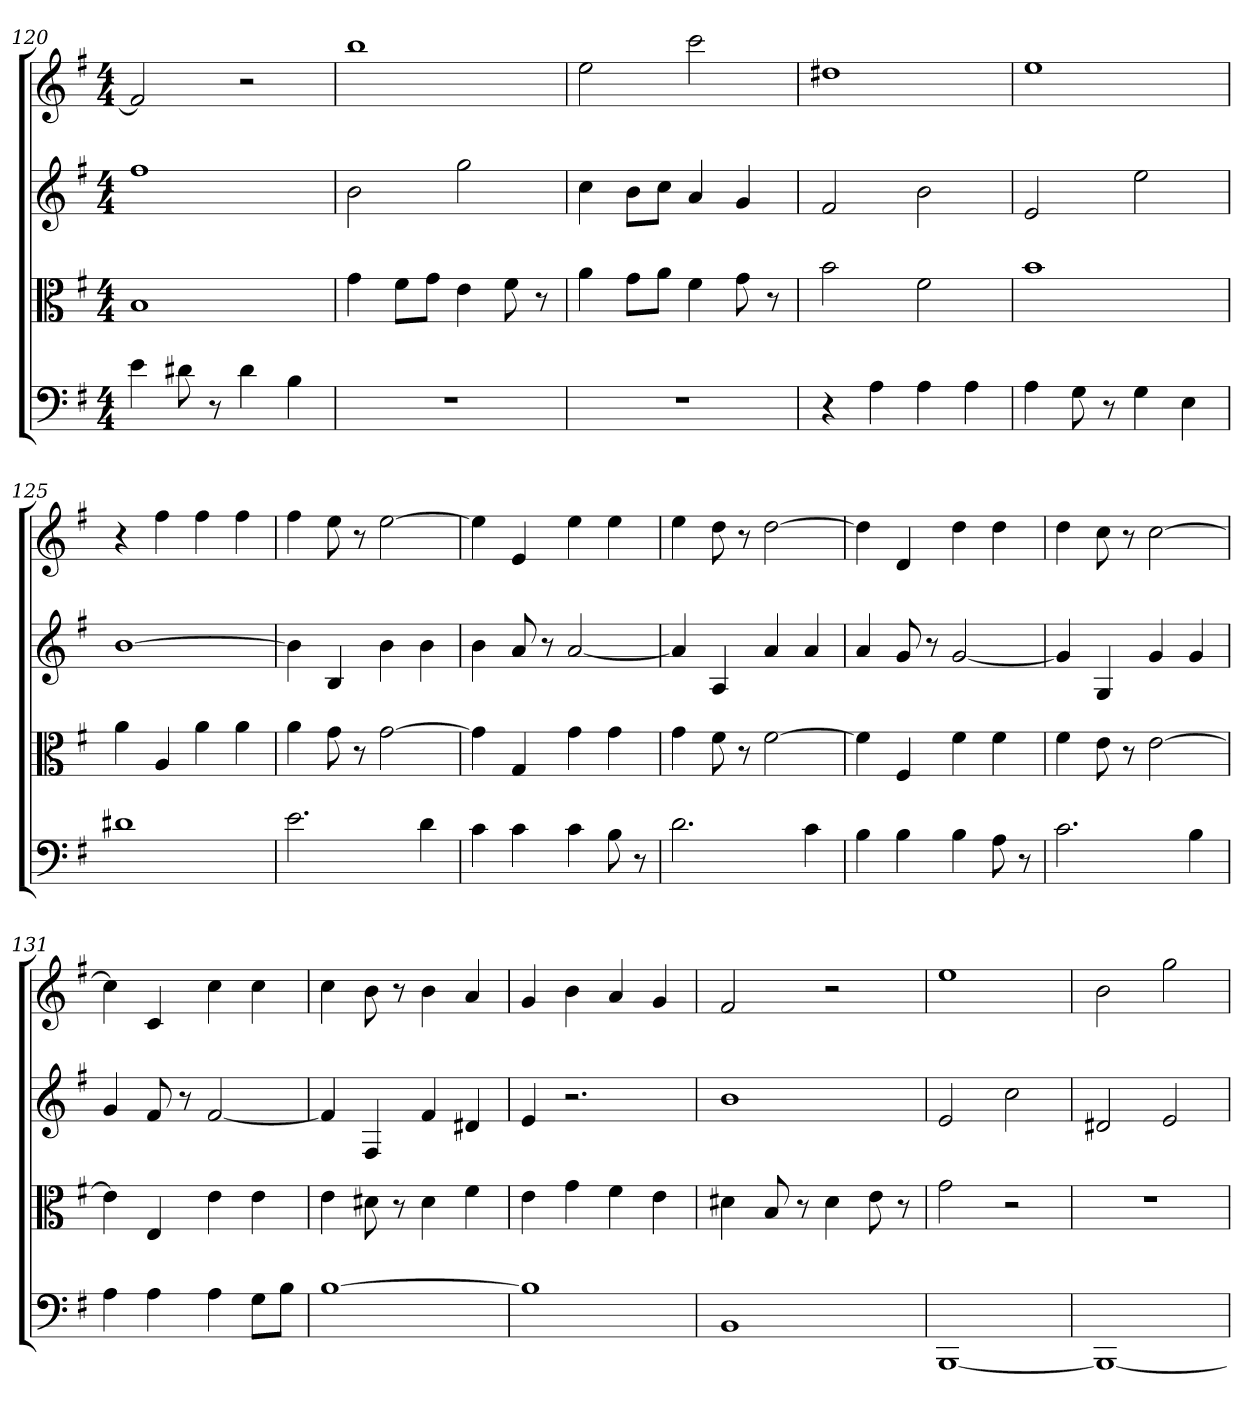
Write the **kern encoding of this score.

**kern	**kern	**kern	**kern
*part4	*part3	*part2	*part1
*staff4	*staff3	*staff2	*staff1
*clefF4	*clefC3	*clefG2	*clefG2
*k[f#]	*k[f#]	*k[f#]	*k[f#]
*e:	*e:	*e:	*e:
*M4/4	*M4/4	*M4/4	*M4/4
=120	=120	=120	=120
4e	1B	1ff#	2f#]
8d#X	.	.	.
8r	.	.	.
4d#	.	.	2r
4B	.	.	.
=121	=121	=121	=121
1r	4g	2b	1bb
.	8f#\L	.	.
.	8g\J	.	.
.	4e	2gg	.
.	8f#	.	.
.	8r	.	.
=122	=122	=122	=122
1r	4a	4cc	2ee
.	8g\L	8b\L	.
.	8a\J	8cc\J	.
.	4f#	4a	2ccc
.	8g	4g	.
.	8r	.	.
=123	=123	=123	=123
4r	2b	2f#	1dd#X
4A	.	.	.
4A	2f#	2b	.
4A	.	.	.
=124	=124	=124	=124
4A	1b	2e	1ee
8G	.	.	.
8r	.	.	.
4G	.	2ee	.
4E	.	.	.
=125	=125	=125	=125
1d#X	4a	[1b	4r
.	4A	.	4ff#
.	4a	.	4ff#
.	4a	.	4ff#
=126	=126	=126	=126
2.e	4a	4b]	4ff#
.	8g	4B	8ee
.	8r	.	8r
.	[2g	4b	[2ee
4d	.	4b	.
=127	=127	=127	=127
4c	4g]	4b	4ee]
4c	4G	8a	4e
.	.	8r	.
4c	4g	[2a	4ee
8B	4g	.	4ee
8r	.	.	.
=128	=128	=128	=128
2.d	4g	4a]	4ee
.	8f#	4A	8dd
.	8r	.	8r
.	[2f#	4a	[2dd
4c	.	4a	.
=129	=129	=129	=129
4B	4f#]	4a	4dd]
4B	4F#	8g	4d
.	.	8r	.
4B	4f#	[2g	4dd
8A	4f#	.	4dd
8r	.	.	.
=130	=130	=130	=130
2.c	4f#	4g]	4dd
.	8e	4G	8cc
.	8r	.	8r
.	[2e	4g	[2cc
4B	.	4g	.
=131	=131	=131	=131
4A	4e]	4g	4cc]
4A	4E	8f#	4c
.	.	8r	.
4A	4e	[2f#	4cc
8G\L	4e	.	4cc
8B\J	.	.	.
=132	=132	=132	=132
[1B	4e	4f#]	4cc
.	8d#X	4F#	8b
.	8r	.	8r
.	4d#	4f#	4b
.	4f#	4d#X	4a
=133	=133	=133	=133
1B]	4e	4e	4g
.	4g	2.r	4b
.	4f#	.	4a
.	4e	.	4g
=134	=134	=134	=134
1BB	4d#X	1b	2f#
.	8B	.	.
.	8r	.	.
.	4d#	.	2r
.	8e	.	.
.	8r	.	.
=135	=135	=135	=135
[1BBB	2g	2e	1ee
.	2r	2cc	.
=136	=136	=136	=136
1BBB_	1r	2d#X	2b
.	.	2e	2gg
=	=	=	=
*-	*-	*-	*-
